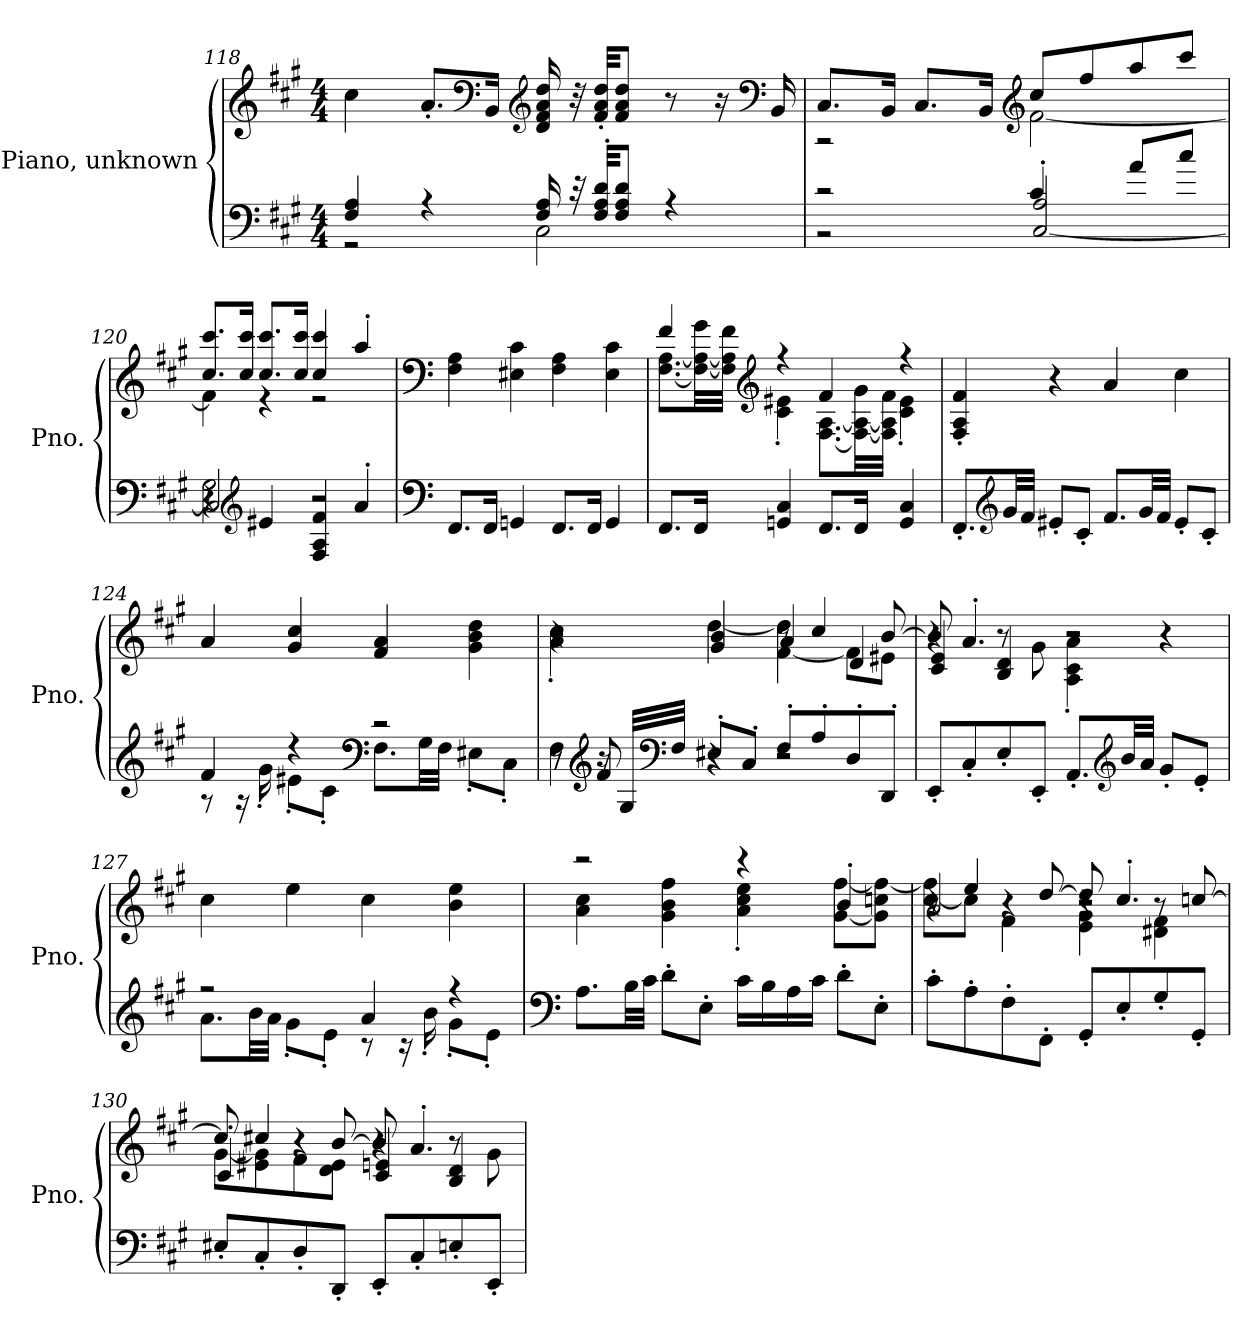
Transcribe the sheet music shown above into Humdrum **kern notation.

**kern	**kern
*part1	*part1
*staff2	*staff1
*I"Piano, unknown	*
*I'Pno.	*
!!LO:LB:g=z
*clefF4	*clefG2
*k[f#c#g#]	*k[f#c#g#]
*M4/4	*M4/4
=118	=118
*^	*
4F#/ 4A/	2r	4cc#\
4r	.	8.a'/L
*	*	*clefF4
.	.	16BB/Jk
*	*	*clefG2
16F#/ 16A/	2C#\	16d/ 16f#/ 16a/ 16dd/
32r	.	32r
32F#/' 32A/' 32d/'KKL	.	32f#/' 32a/' 32dd/'KKL
8F#/ 8A/ 8d/J	.	8f#/ 8a/ 8dd/J
4r	.	8r
.	.	16r
*	*	*clefF4
.	.	16BB/
=119	=119	=119
*	*	*^
2r	2r	8.C#/L	2r
.	.	16BB/Jk	.
.	.	8.C#/L	.
.	.	16BB/Jk	.
*	*	*clefG2	*
4c#'/	[2C#/ 2A/	8cc#/L	[2f#\
.	.	8ff#/	.
8a/L	.	8aa/	.
8cc#/J	.	8ccc#/J	.
=120	=120	=120	=120
*	*^	*	*
4r	2G#\	2C#/]	8.cc#/ 8.ccc#/L	4f#\]
.	.	.	16cc#/ 16ccc#/Jk	.
*clefG2	*	*	*	*
4e#X/	.	.	8.cc#/ 8.ccc#/L	4r
.	.	.	16cc#/ 16ccc#/Jk	.
4F#/ 4A/ 4f#/	2r	2r	4cc#/ 4ccc#/	2r
4a'/	.	.	4aa'/	.
*v	*v	*v	*	*
*	*v	*v
!!LO:LB:g=z
=121	=121
*clefF4	*clefF4
8.FF#/L	4F#\ 4A\
16FF#/Jk	.
4GGn/	4E#X\ 4c#\
8.FF#/L	4F#\ 4A\
16FF#/Jk	.
4GG/	4E#\ 4c#\
=122	=122
*	*^
8.FF#/L	4f#/	[8.F#\ [8.A\L
16FF#/Jk	.	32F#\_ 32A\_ 32g#\LL
.	.	32F#\] 32A\] 32f#\JJJ
*	*clefG2	*
4GGn/ 4C#/	4r	4c#\' 4e#X\'
8.FF#/L	4f#/	[8.F#\ [8.A\L
16FF#/Jk	.	32F#\_ 32A\_ 32g#\LL
.	.	32F#\] 32A\] 32f#\JJJ
4GG/ 4C#/	4r	4c#\' 4e#\'
*	*v	*v
=123	=123
8.FF#'/L	4F#/' 4A/' 4f#/'
*clefG2	*
32g#/LL	.
32f#/JJJ	.
8e#X'/L	4r
8c#'/J	.
8.f#/L	4a/
32g#/LL	.
32f#/JJJ	.
8e#'/L	4cc#\
8c#'/J	.
!!LO:PB:g=z
=124	=124
*^	*
4f#/	8r	4a/
.	16r	.
.	16g#'\	.
4r	8e#X'\L	4g#/ 4cc#/
.	8c#'\J	.
*clefF4	*	*
2r	8.F#\L	4f#/ 4a/
.	32G#\LL	.
.	32F#\JJJ	.
.	8E#X'\L	4g#\ 4b\ 4dd\
.	8C#'\J	.
=125	=125	=125
*	*^	*^
*	*	*	*	*^
8r	4F#\	8r	2r	4a\' 4cc#\'	4r
*clefG2	*	*	*	*	*
8f#/	.	16r	.	.	.
.	.	32G#/LLL	.	.	.
*clefF4	*	*	*	*	*
.	.	32F#/JJJ	.	.	.
4r	4r	8E#X'/L	.	[4dd\	4g#/ 4b/
.	.	8C#'/J	.	.	.
2r	2r	8F#'/L	8r	[4f#\ 4dd\]	4a/
.	.	8A'/	4cc#/	.	.
.	.	8D'/	.	8f#\L]	4d/
.	.	8DD'/J	[8b/	8e#X\J	.
*v	*v	*v	*	*	*
=126	=126	=126	=126
8EE'/L	8b/]	4r	4c#/ 4e/
8C#'/	4.a'/	.	.
8E'/	.	8r	4B/ 4d/
8EE'/J	.	8g#\	.
8.AA'/L	2r	4A\' 4c#\' 4a\'	2r
*clefG2	*	*	*
32b/LL	.	.	.
32a/JJJ	.	.	.
8g#'/L	.	4r	.
8e'/J	.	.	.
*	*v	*v	*v
!!LO:LB:g=z
=127	=127
*^	*
2r	8.a\L	4cc#\
.	32b\LL	.
.	32a\JJJ	.
.	8g#'\L	4ee\
.	8e'\J	.
4a/	8r	4cc#\
.	16r	.
.	16b'\	.
4r	8g#'\L	4b\ 4ee\
.	8e'\J	.
*v	*v	*
=128	=128
*clefF4	*
*	*^
8.A\L	2r	4a\ 4cc#\
32B\LL	.	.
32c#\JJJ	.	.
8d'\L	.	4g#\ 4b\ 4ff#\
8E'\J	.	.
16c#\LL	4r	4a\' 4cc#\' 4ee\'
16B\	.	.
16A\	.	.
16c#\JJ	.	.
8d'\L	4b'/	[8g#\ [8ff#\L
8E'\J	.	8g#\] 8ccn\ 8ff#\_J
=129	=129	=129
*	*^	*^
8c#'\L	2a/	[8cc#\ 8ff#\]L	8r	4r
8A'\	.	8cc#\J]	4ee/	.
8F#'\	.	4r	.	4f#\
8FF#'\J	.	.	[8dd/	.
8GG#'/L	4r	2r	8dd/]	4e\ 4g#\
8E'/	.	.	4.cc#'/	.
8G#'/	8r	.	.	4d#X\ 4f#\
8GG#'/J	[8ccn/	.	.	.
*	*	*	*v	*v
!!LO:LB:g=z
=130	=130	=130	=130
8E#X'/L	8cc/]	[8g#\L	4c#'/
8C#'/	4cc#X/	8e#X\ 8g#\]	.
8D'/	.	8f#\	4r
8DD'/J	[8b/	8d\ 8e#\J	.
8EE'/L	8b/]	4r	4c#/ 4en/
8C#'/	4.a'/	.	.
8En'/	.	8r	4B/ 4d/
8EE'/J	.	8g#\	.
*	*v	*v	*v
=	=
*-	*-
